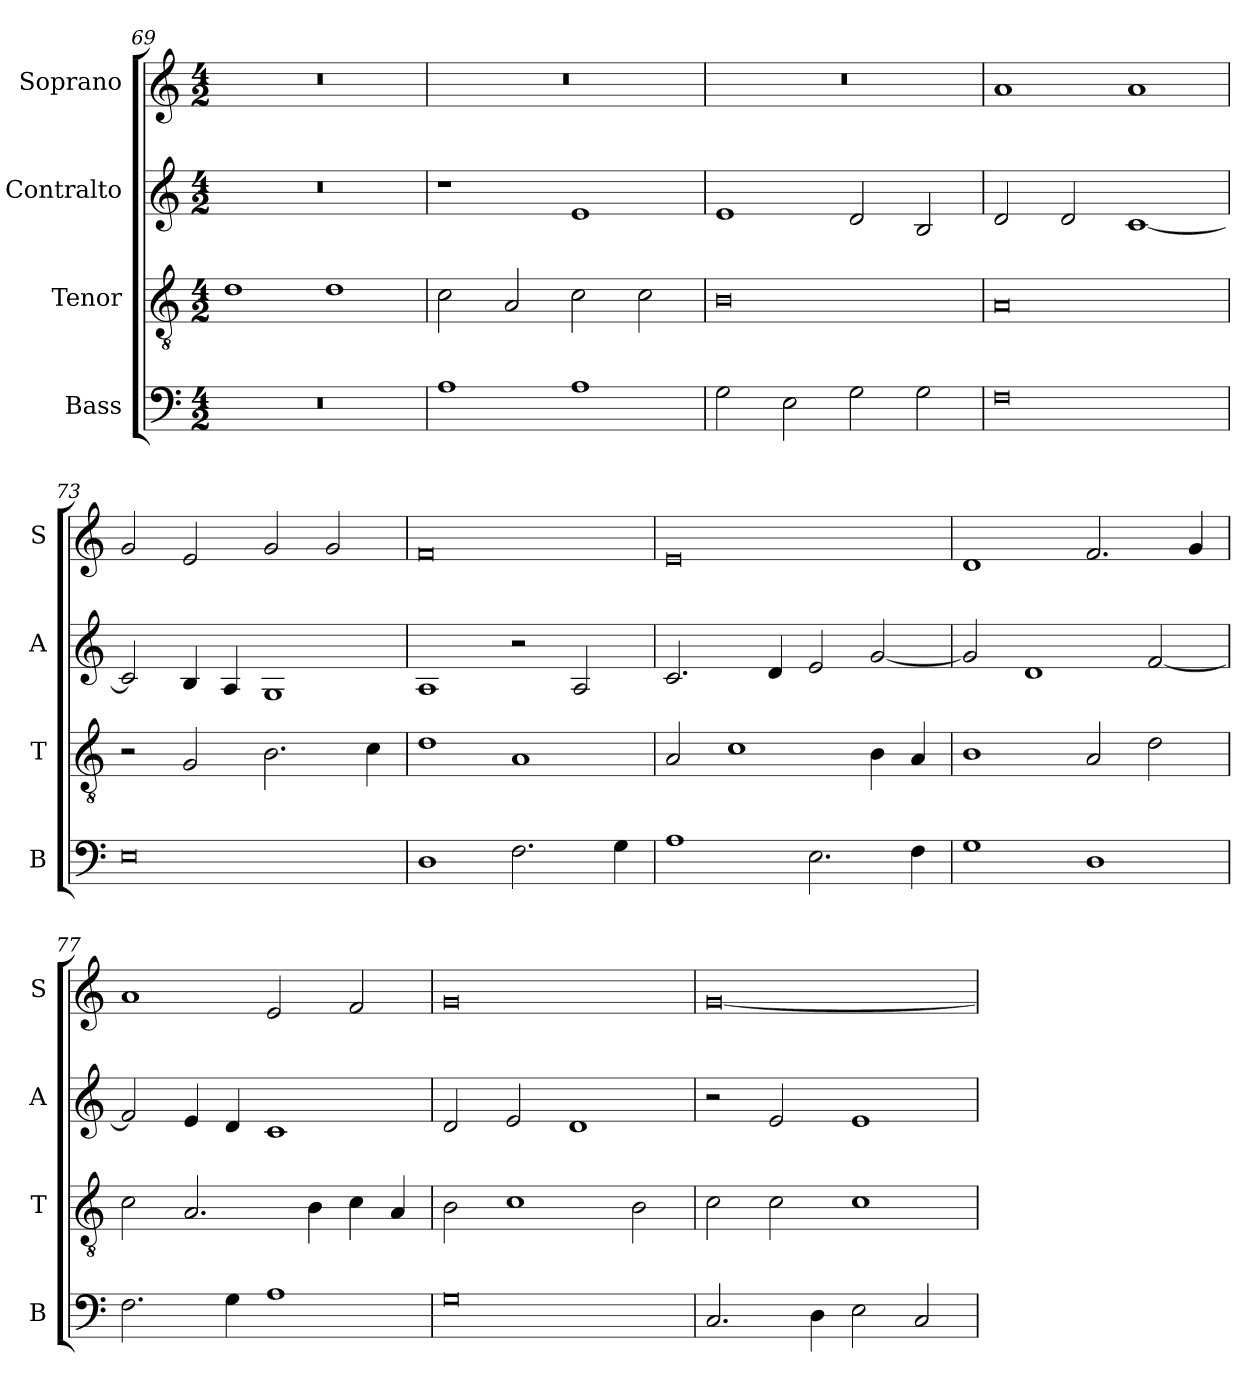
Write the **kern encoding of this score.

**kern	**kern	**kern	**kern
*part4	*part3	*part2	*part1
*staff4	*staff3	*staff2	*staff1
*I"Bass	*I"Tenor	*I"Contralto	*I"Soprano
*I'B	*I'T	*I'A	*I'S
*clefF4	*clefGv2	*clefG2	*clefG2
*k[]	*k[]	*k[]	*k[]
*A:aeo	*A:aeo	*A:aeo	*A:aeo
*M4/2	*M4/2	*M4/2	*M4/2
=69	=69	=69	=69
0r	1d	0r	0r
.	1d	.	.
=70	=70	=70	=70
1A	2c	1r	0r
.	2A	.	.
1A	2c	1e	.
.	2c	.	.
=71	=71	=71	=71
2G	0B	1e	0r
2E	.	.	.
2G	.	2d	.
2G	.	2B	.
=72	=72	=72	=72
0F	0A	2d	1a
.	.	2d	.
.	.	[1c	1a
=73	=73	=73	=73
0E	2r	2c]	2g
.	2G	4B	2e
.	.	4A	.
.	2.B	1G	2g
.	.	.	2g
.	4c	.	.
=74	=74	=74	=74
1D	1d	1A	0f
2.F	1A	2r	.
.	.	2A	.
4G	.	.	.
=75	=75	=75	=75
1A	2A	2.c	0e
.	1c	.	.
.	.	4d	.
2.E	.	2e	.
.	4B	[2g	.
4F	4A	.	.
=76	=76	=76	=76
1G	1B	2g]	1d
.	.	1d	.
1D	2A	.	2.f
.	2d	[2f	.
.	.	.	4g
=77	=77	=77	=77
2.F	2c	2f]	1a
.	2.A	4e	.
4G	.	4d	.
1A	.	1c	2e
.	4B	.	.
.	4c	.	2f
.	4A	.	.
=78	=78	=78	=78
0G	2B	2d	0g
.	1c	2e	.
.	.	1d	.
.	2B	.	.
=79	=79	=79	=79
2.C	2c	2r	[0g
.	2c	2e	.
4D	.	.	.
2E	1c	1e	.
2C	.	.	.
=	=	=	=
*-	*-	*-	*-
